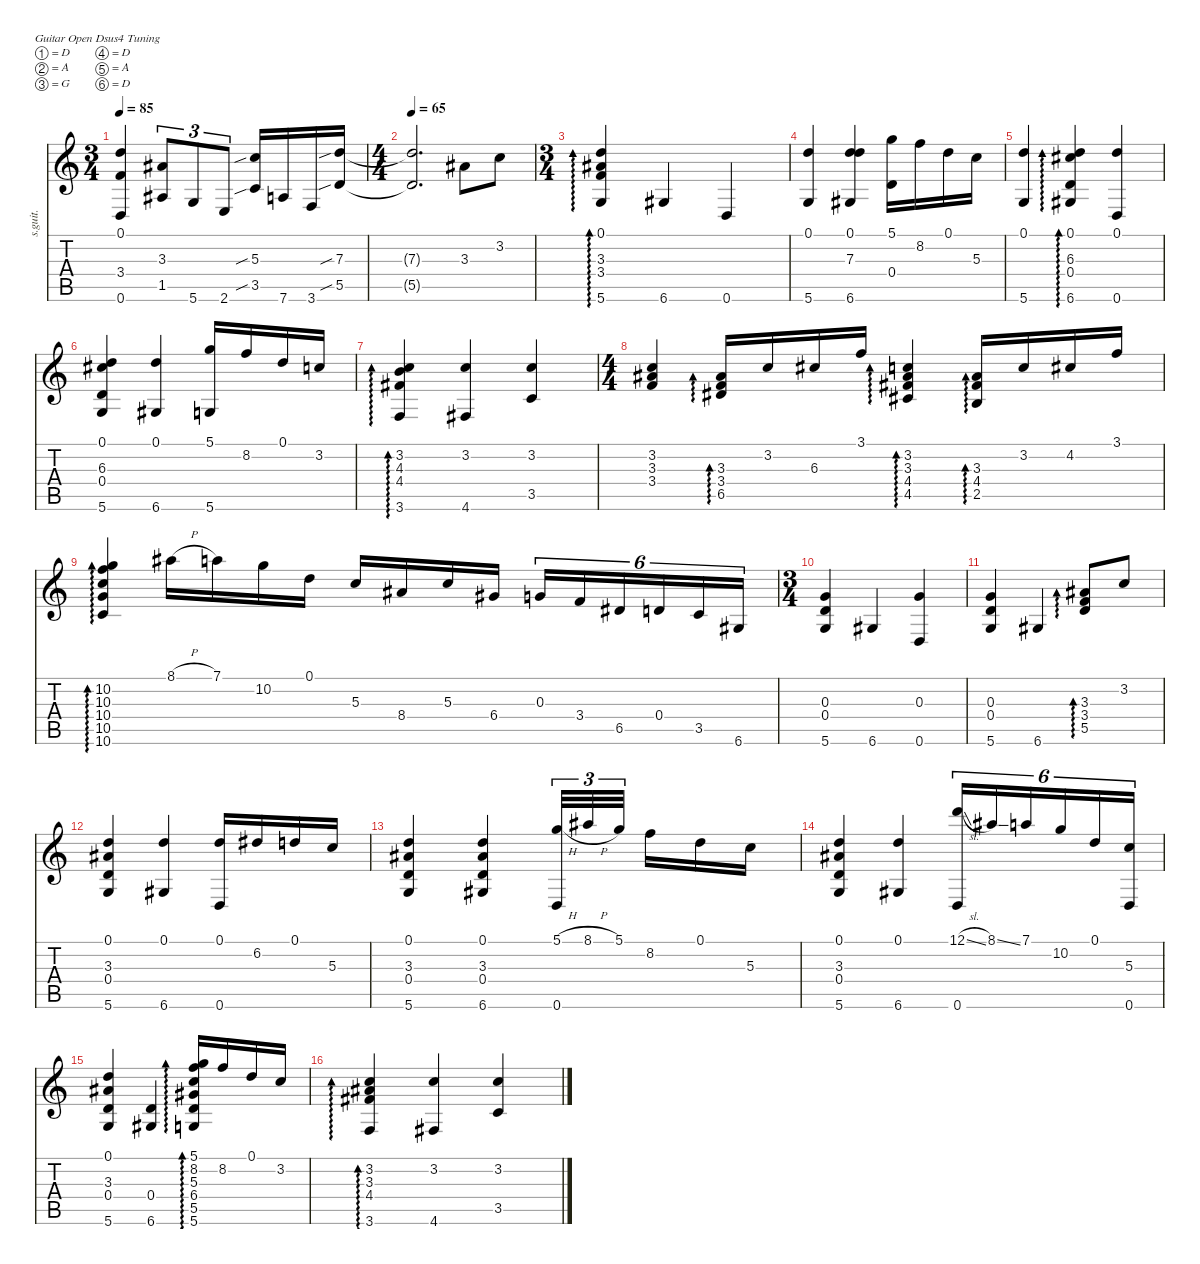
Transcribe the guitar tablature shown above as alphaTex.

\defaultSystemsLayout 4
\hideDynamics
\bracketExtendMode nobrackets
\track ("Steel Guitar" "s.guit.") {instrument acousticguitarsteel}
\staff {score tabs}
\tuning (D4 A3 G3 D3 A2 D2)
\ts (3 4)
\beaming (8 2 2 2)
\tempo 85
\clef g2
\ks c
(3.4{t} 0.1{t} 0.6).4{dy mf beam Up} (1.5{acc #} 3.3{acc #}).8{tu (3 2) beam Up} 5.6.8{tu (3 2) beam Up} 2.6.8{tu (3 2) beam Up} (5.3{sib} 3.5{sib}).16{beam Up} 7.6.16{beam Up} 3.6.16{beam Up} (7.3{sib} 5.5{sib}).16{beam Up} |
\ts (4 4)
\beaming (8 2 2 2 2)
\tempo (65 0.00625)
(5.5{t} 7.3{t}).2{d beam Up} 3.3{acc #}.8{beam Down} 3.2.8{beam Down} |
\ts (3 4)
\beaming (8 2 2 2)
(0.1 5.6 3.4 3.3{acc #}).4{ad 0 beam Up} 6.6{acc #}.4{beam Up} 0.6.4{beam Up} |
(0.1 5.6).4{beam Up} (0.1 7.3 6.6{acc #}).4{beam Up} (0.4 5.1).16{beam Down} 8.2.16{beam Down} 0.1.16{beam Down} 5.3.16{beam Down} |
(0.1 5.6).4{beam Up} (6.6{acc #} 0.1 6.3{acc #} 0.4).4{ad 0 beam Up} (0.6 0.1).4{beam Up} |
(0.1 6.3{acc #} 0.4 5.6).4{beam Up} (6.6{acc #} 0.1).4{beam Up} (5.1 5.6).16{beam Up} 8.2.16{beam Up} 0.1.16{beam Up} 3.2.16{beam Up} |
(3.2 4.3 4.4{acc #} 3.6).4{ad 0 beam Up} (3.2 4.6{acc #}).4{beam Up} (3.5 3.2).4{beam Up} |
\ts (4 4)
\beaming (8 2 2 2 2)
(3.2 3.3{acc #} 3.4).4{beam Up} (3.3{acc #} 3.4 6.5{acc #}).16{ad 0 beam Up} 3.2.16{beam Up} 6.3{acc #}.16{beam Up} 3.1.16{beam Up} (3.2 3.3{acc #} 4.4{acc #} 4.5{acc #}).4{ad 0 beam Up} (3.3{acc #} 4.4{acc #} 2.5).16{ad 0 beam Up} 3.2.16{beam Up} 4.2{acc #}.16{beam Up} 3.1.16{beam Up} |
(10.2 10.6 10.5 10.4 10.3).4{ad 0 beam Up} 8.1{h acc #}.16{beam Down} 7.1.16{beam Down} 10.2.16{beam Down} 0.1.16{beam Down} 5.3.16{beam Up} 8.4{acc #}.16{beam Up} 5.3.16{beam Up} 6.4{acc #}.16{beam Up} 0.3.16{tu (6 4) beam Up} 3.4.16{tu (6 4) beam Up} 6.5{acc #}.16{tu (6 4) beam Up} 0.4.16{tu (6 4) beam Up} 3.5.16{tu (6 4) beam Up} 6.6{acc #}.16{tu (6 4) beam Up} |
\ts (3 4)
\beaming (8 2 2 2)
(0.3 0.4 5.6).4{beam Up} 6.6{acc #}.4{beam Up} (0.6 0.3).4{beam Up} |
(0.3 0.4 5.6).4{beam Up} 6.6{acc #}.4{beam Up} (3.3{acc #} 3.4 5.5).8{ad 0 beam Up} 3.2.8{beam Up} |
(0.1 5.6 3.3{acc #} 0.4).4{beam Up} (0.1 6.6{acc #}).4{beam Up} (0.1 0.6).16{beam Up} 6.2{acc #}.16{beam Up} 0.1.16{beam Up} 5.3.16{beam Up} |
(0.1 3.3{acc #} 0.4 5.6).4{beam Up} (0.1 6.6{acc #} 3.3{acc #} 0.4).4{beam Up} (5.1{h} 0.6).32{tu (3 2) beam Up} 8.1{h acc #}.32{tu (3 2) beam Up} 5.1.32{tu (3 2) beam Up} 8.2.16{beam Down} 0.1.16{beam Down} 5.3.16{beam Down} |
(3.3{acc #} 0.4 0.1 5.6).4{beam Up} (6.6{acc #} 0.1).4{beam Up} (12.1{sl} 0.6).16{tu (6 4) beam Up} 8.1{ss acc #}.16{tu (6 4) beam Up} 7.1.16{tu (6 4) beam Up} 10.2.16{tu (6 4) beam Up} 0.1.16{tu (6 4) beam Up} (5.3 0.6).16{tu (6 4) beam Up} |
(0.1 3.3{acc #} 0.4 5.6).4{beam Up} (0.4 6.6{acc #}).4{beam Up} (5.1 8.2 5.3 6.4{acc #} 5.5 5.6).16{ad 0 beam Up} 8.2.16{beam Up} 0.1.16{beam Up} 3.2.16{beam Up} |
(3.2 3.3{acc #} 4.4{acc #} 3.6).4{ad 0 beam Up} (4.6{acc #} 3.2).4{beam Up} (3.5 3.2).4{beam Up}
